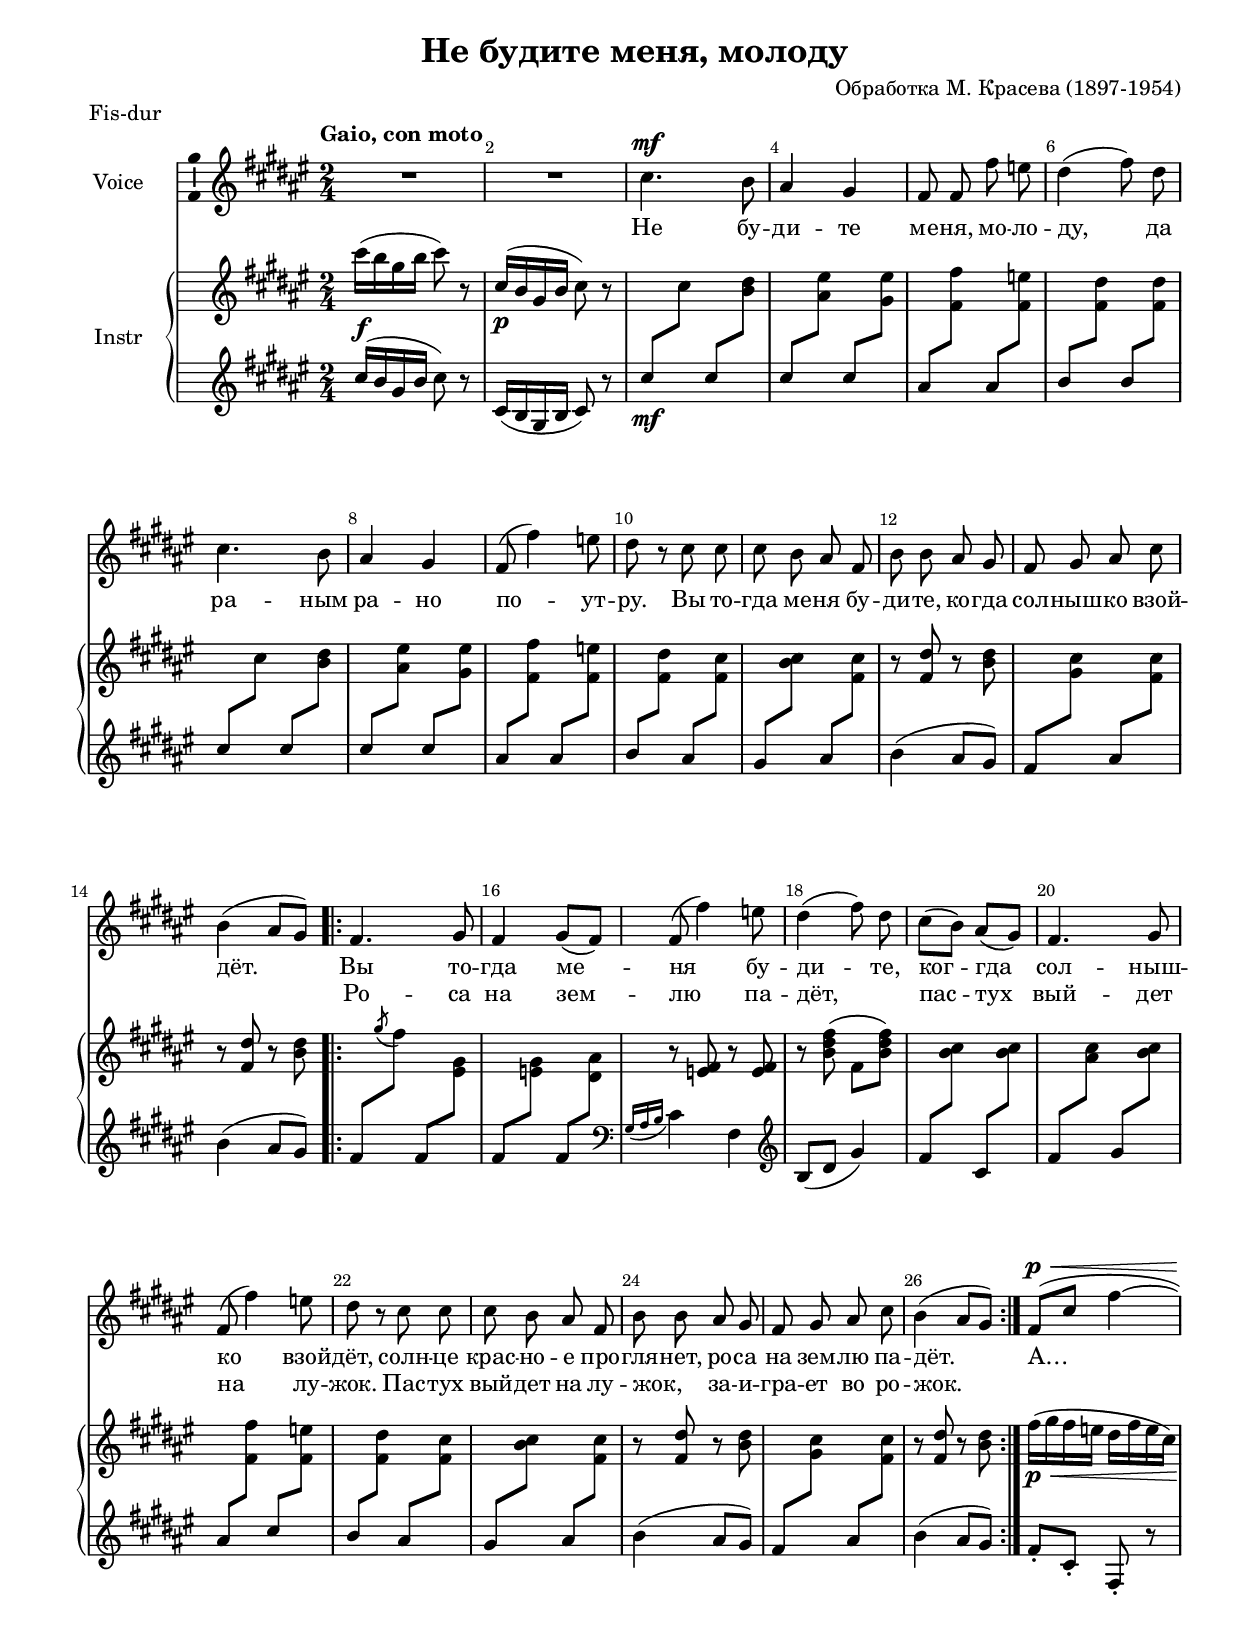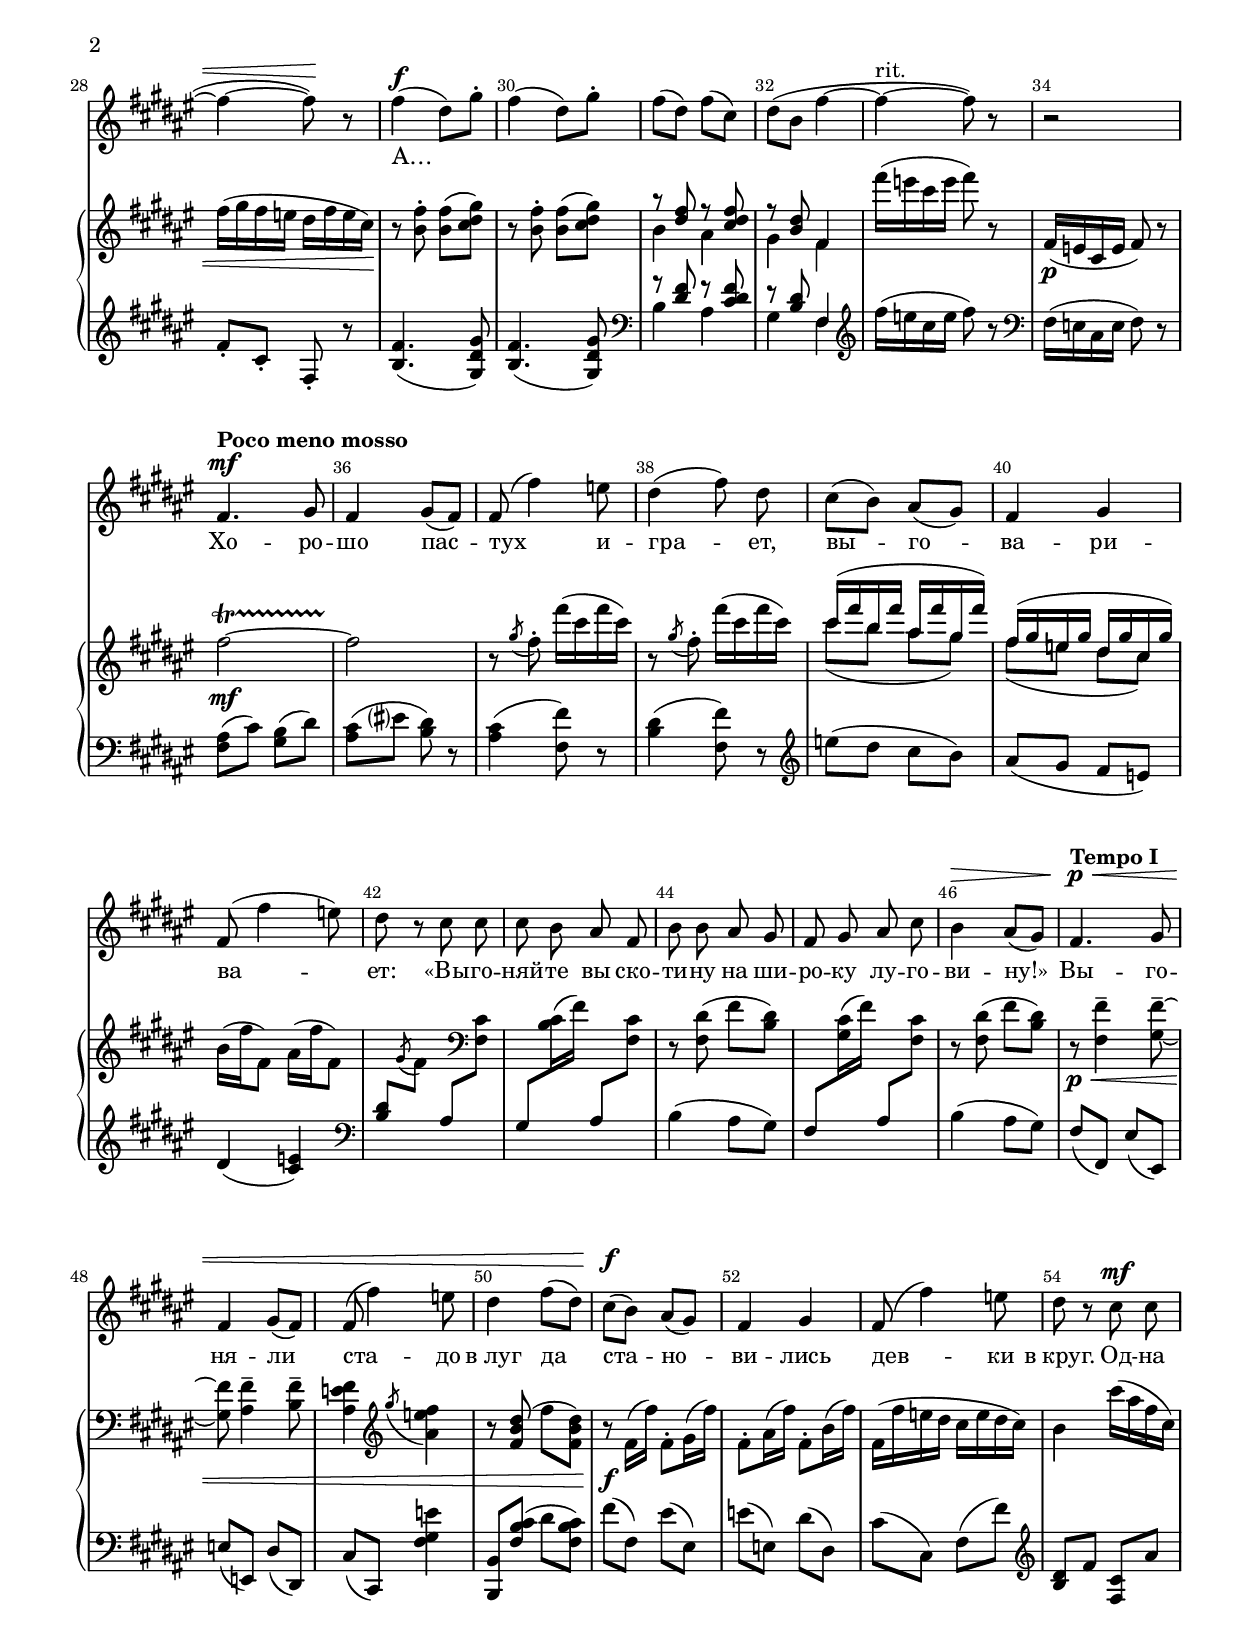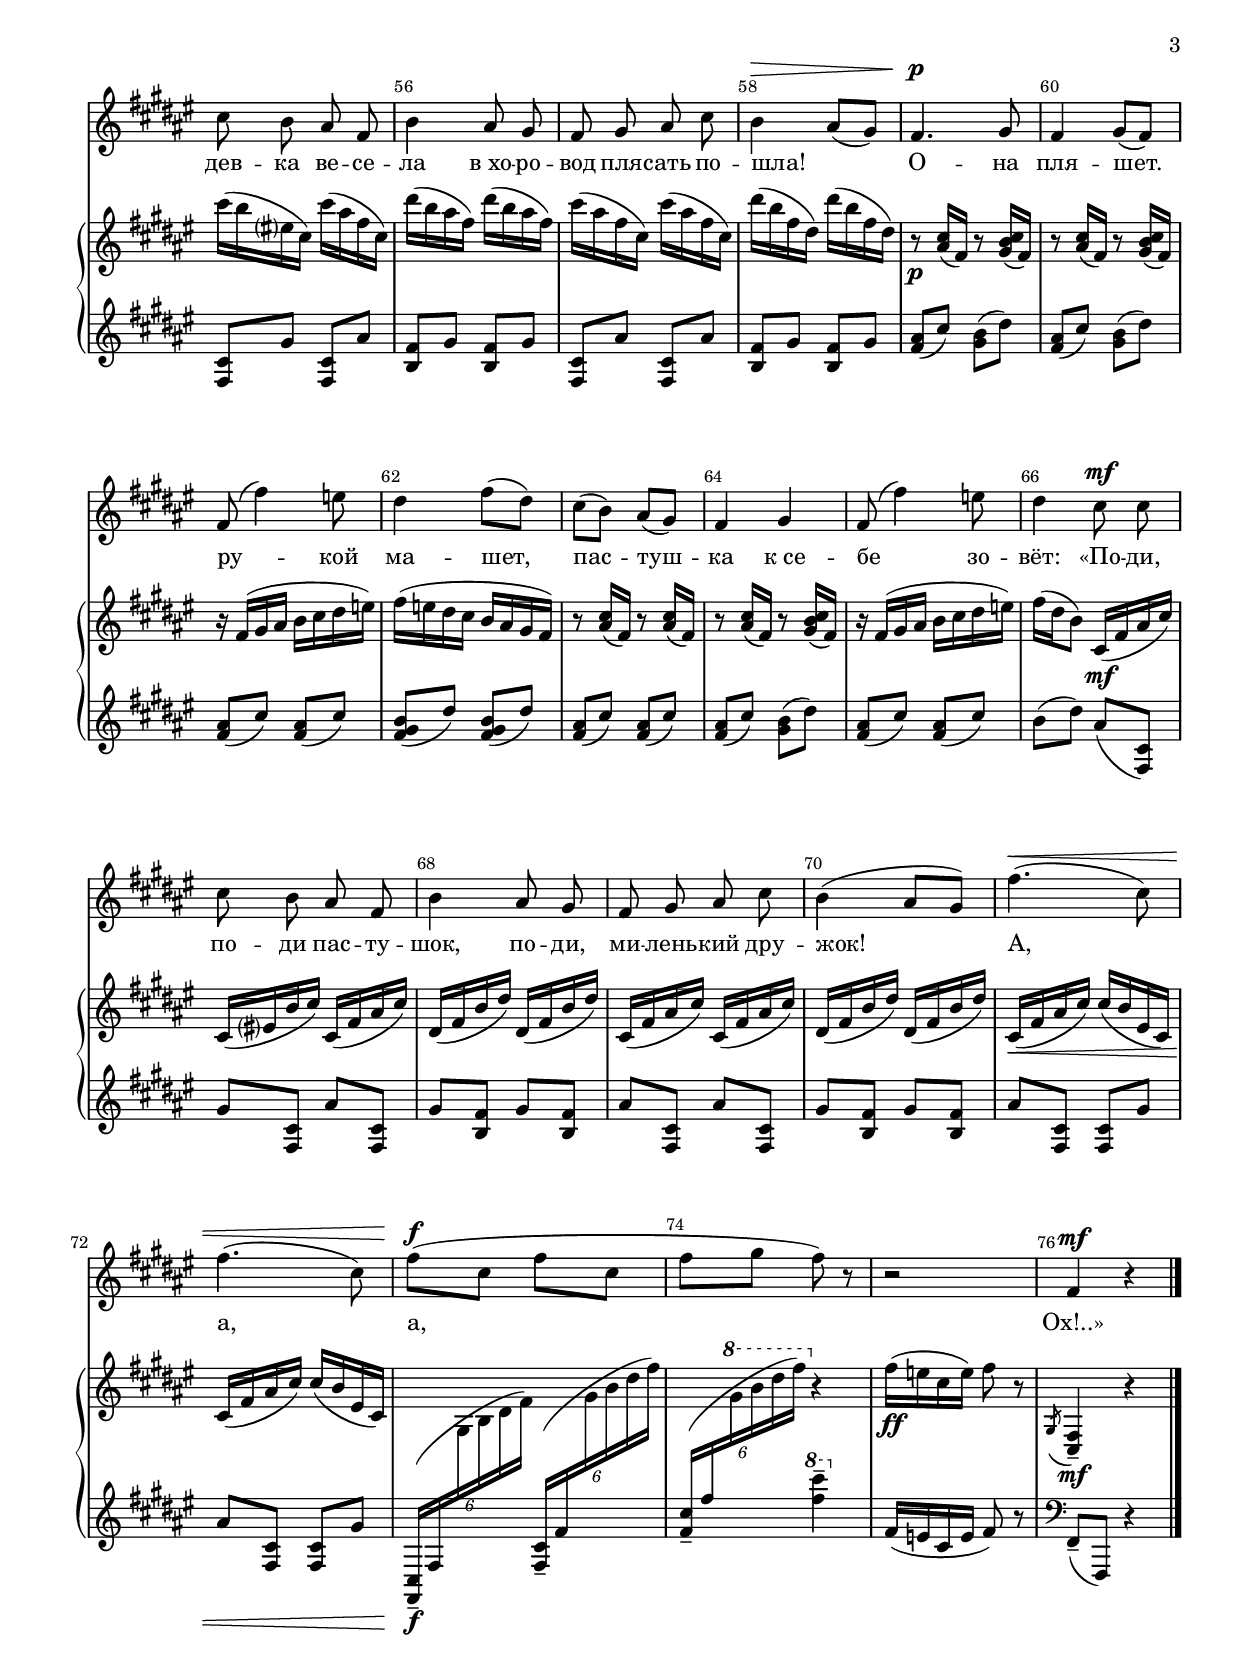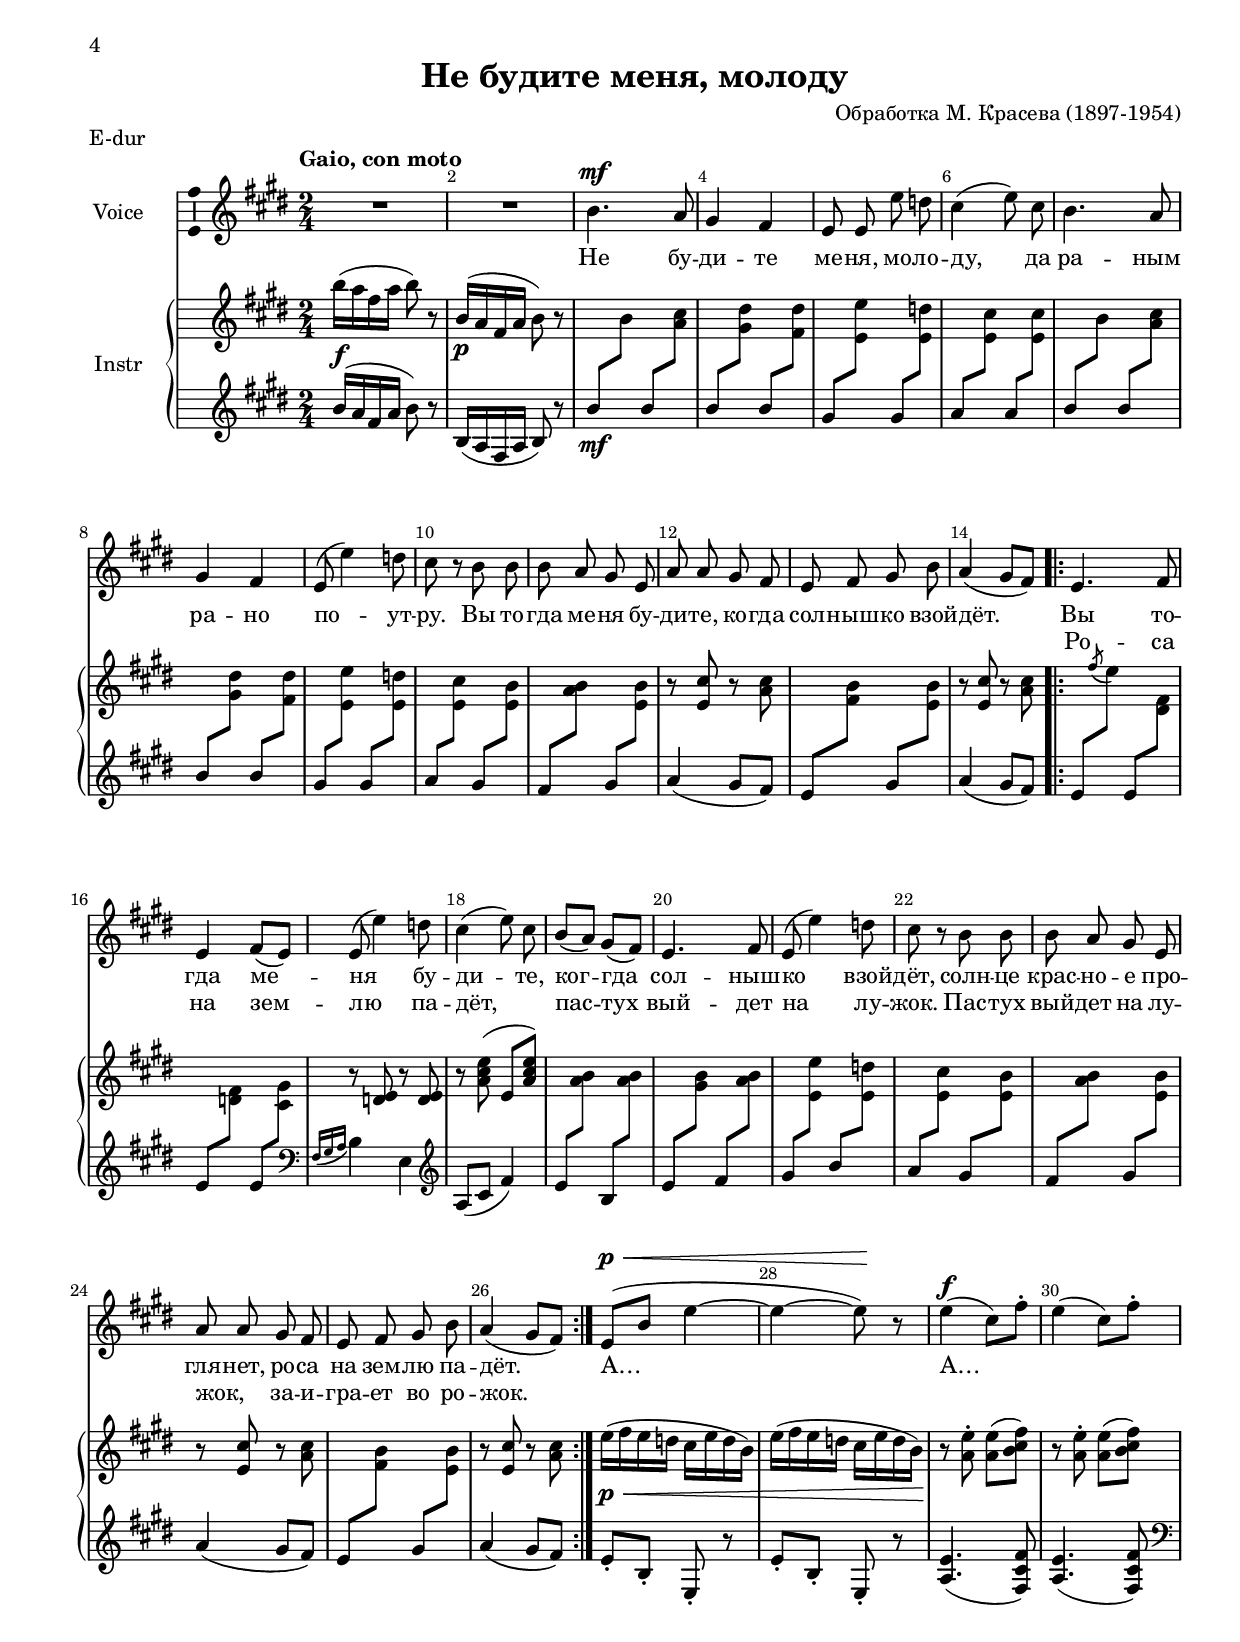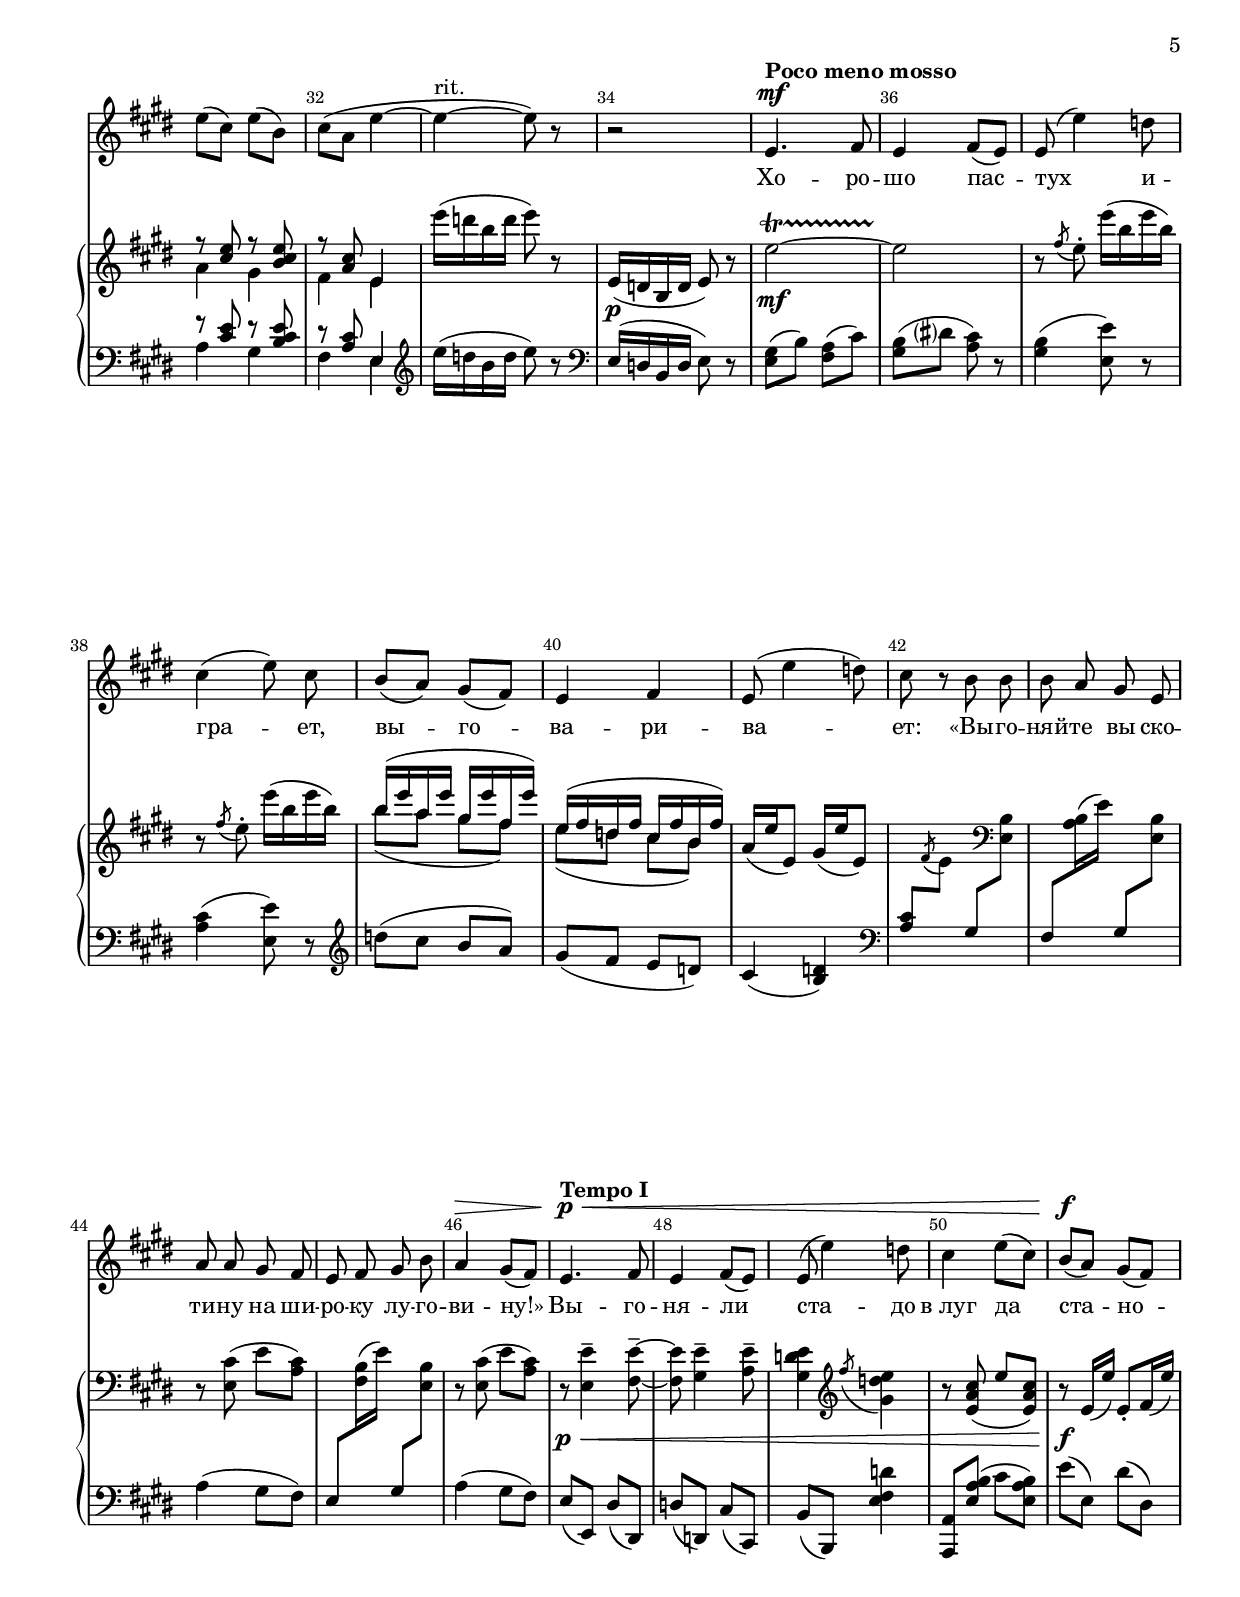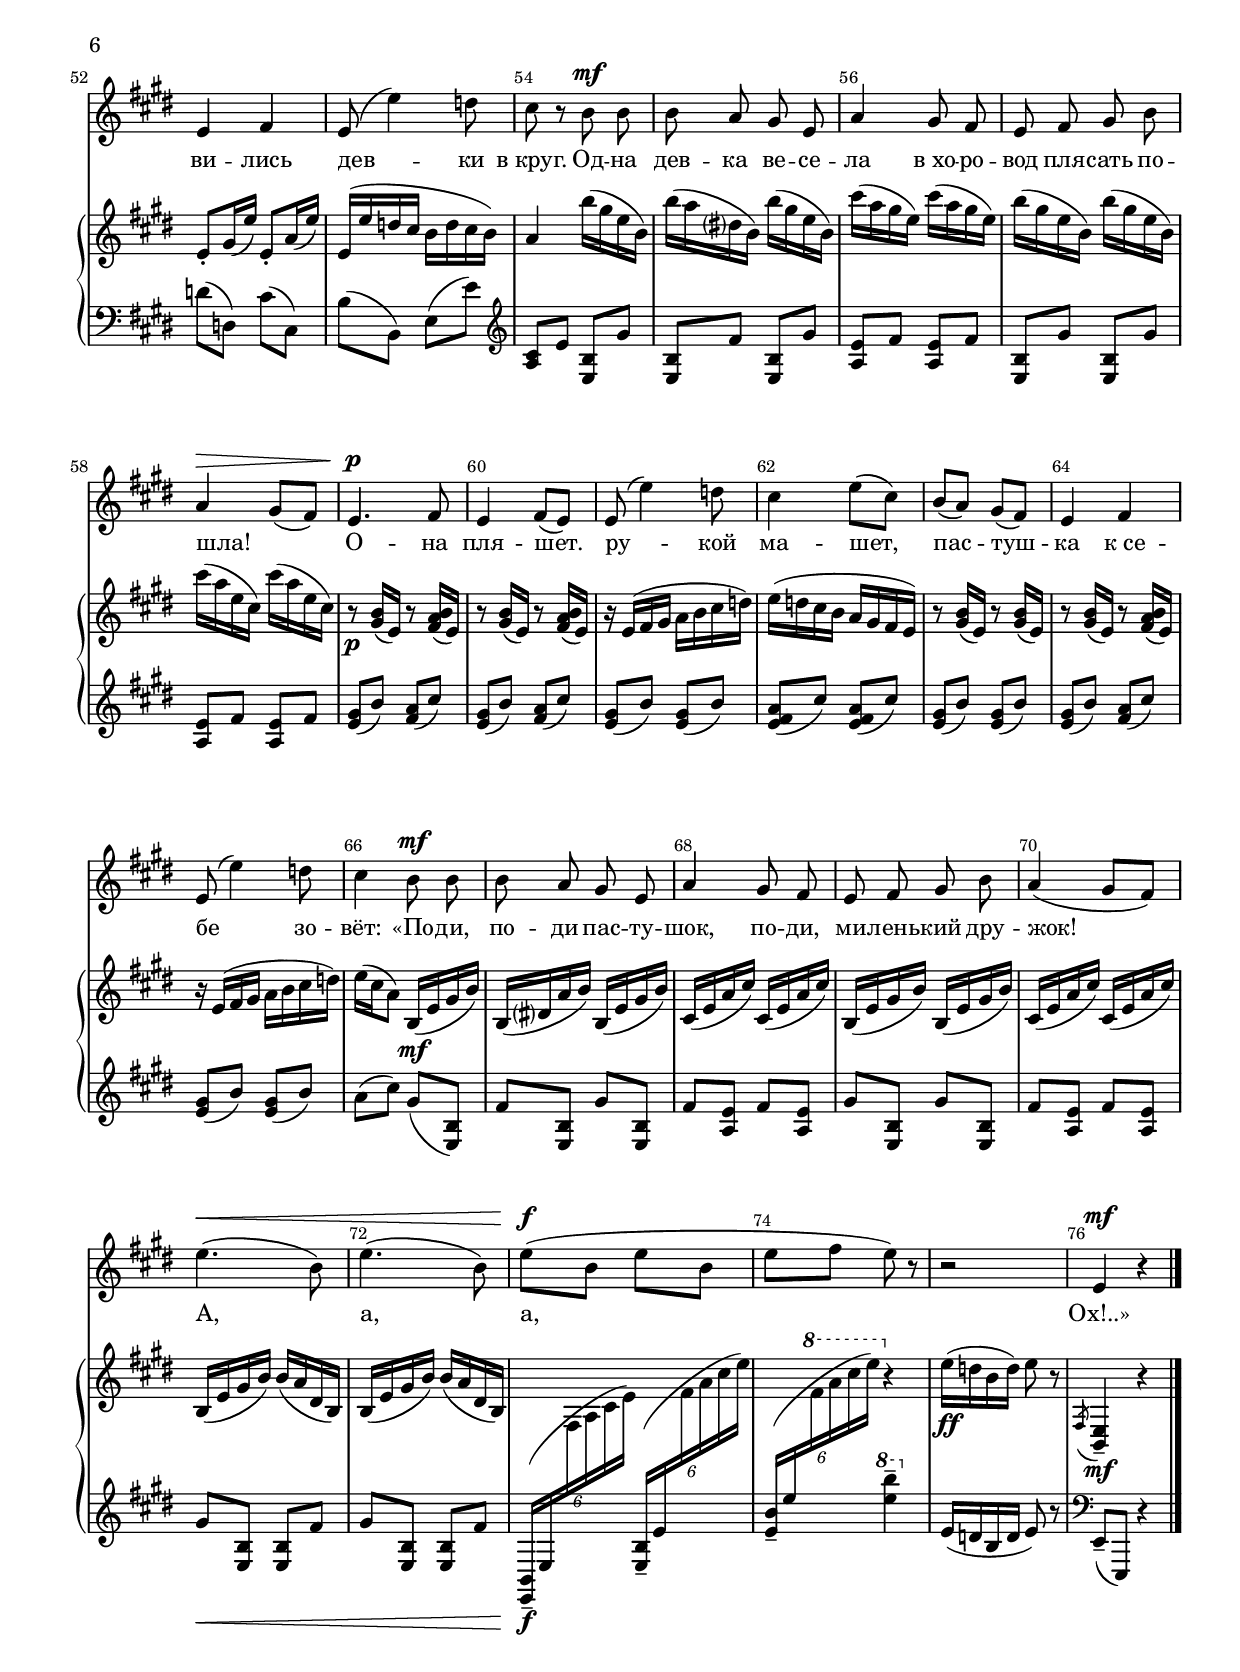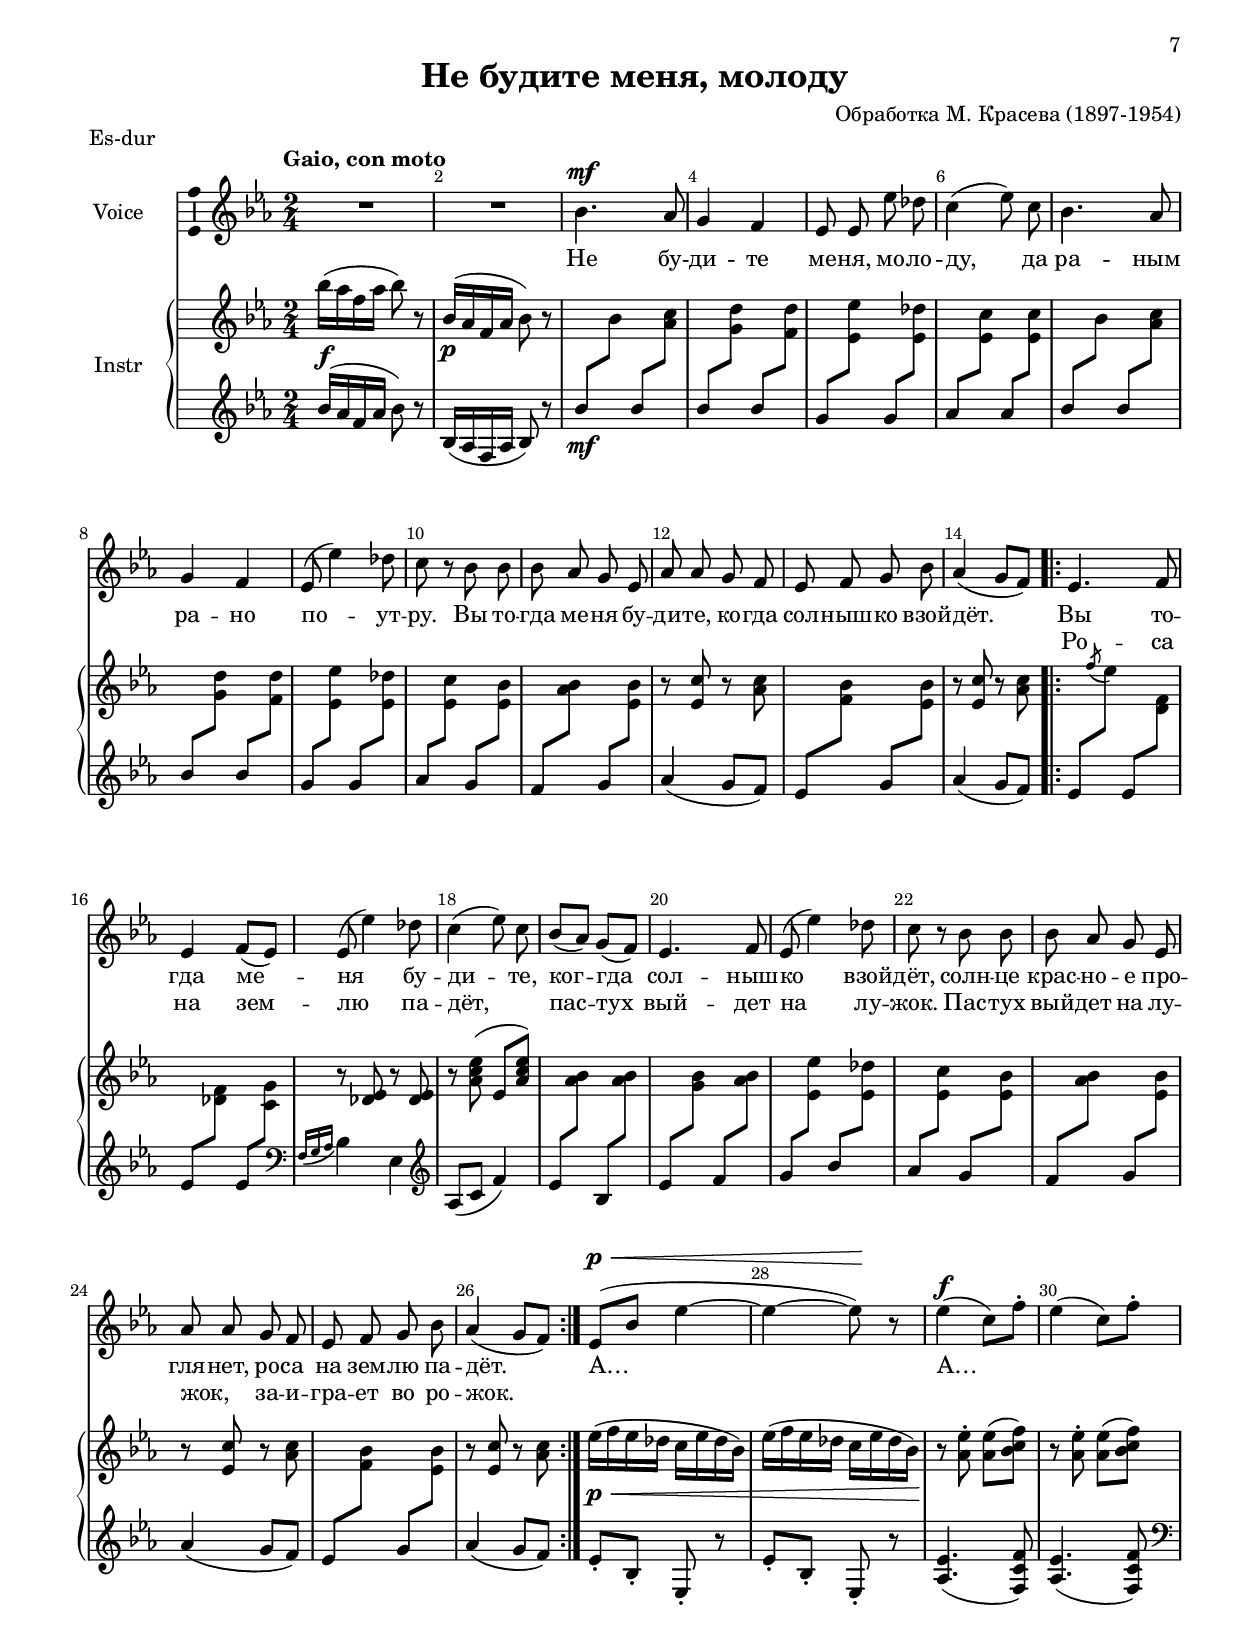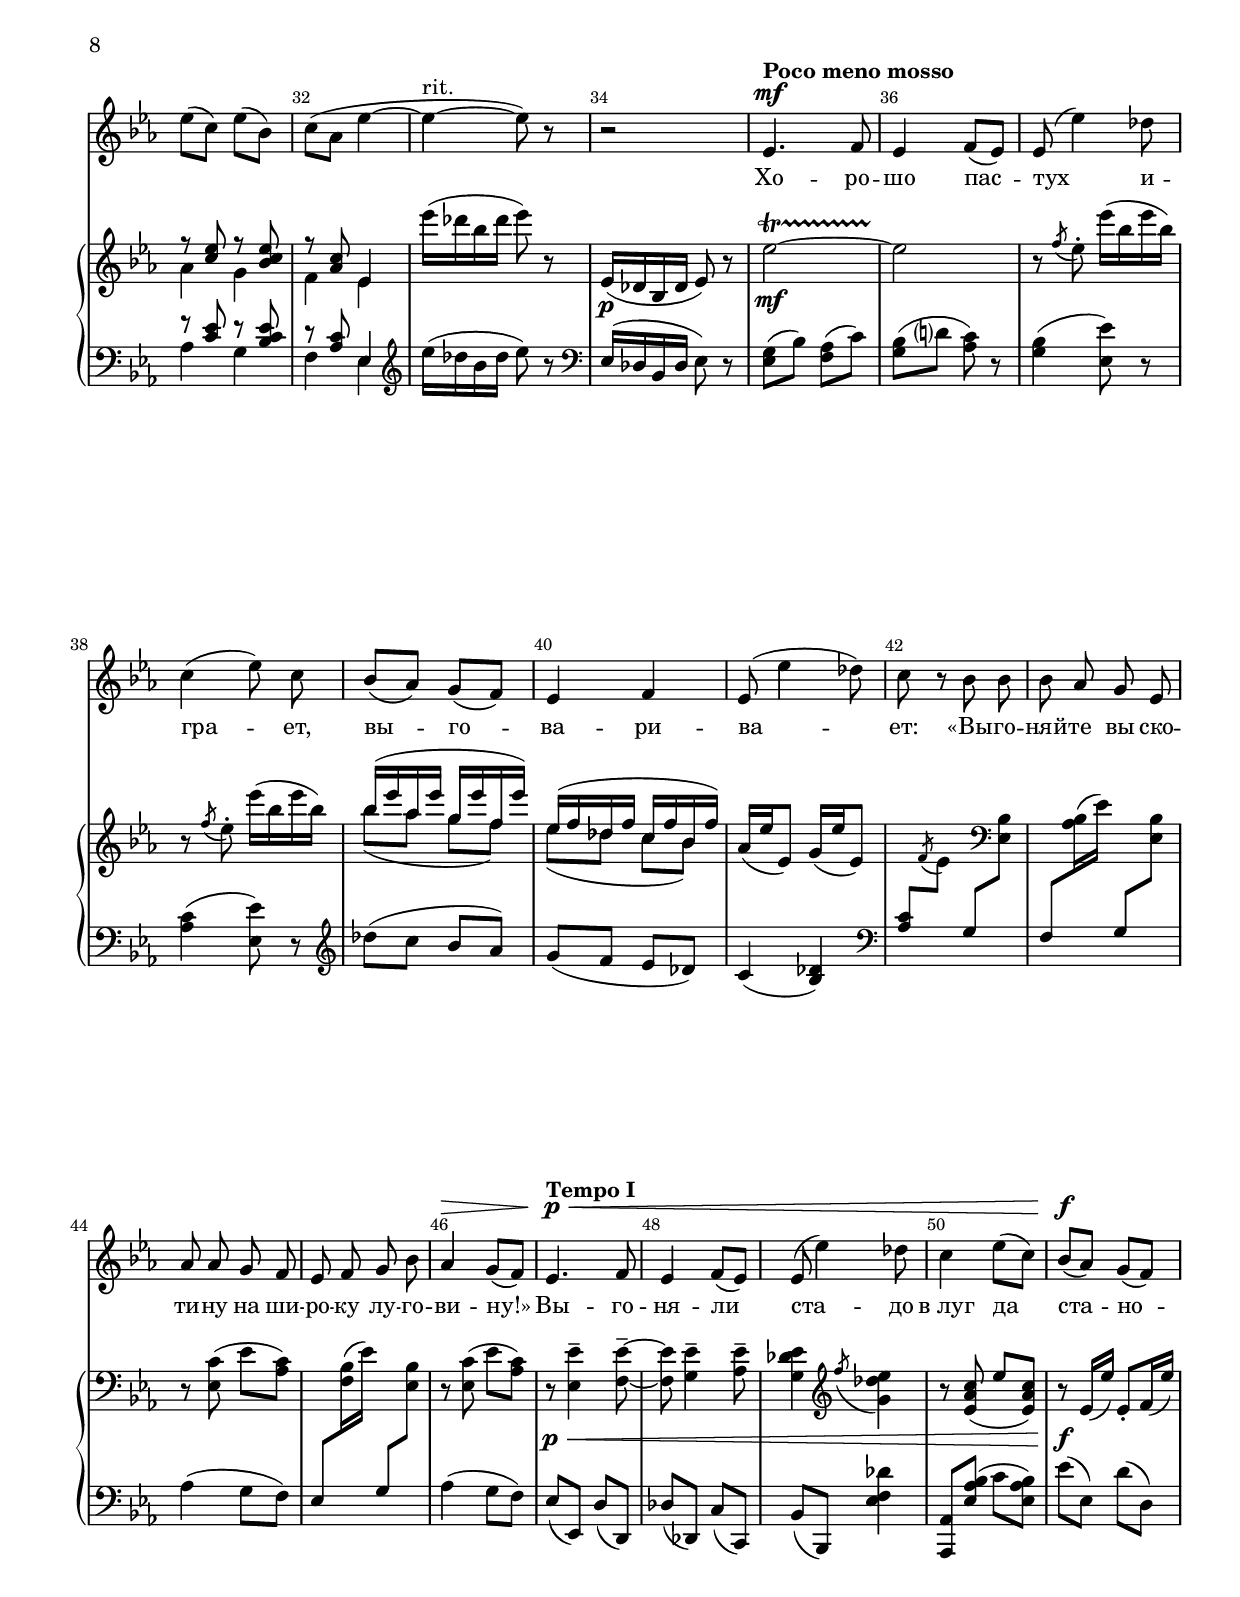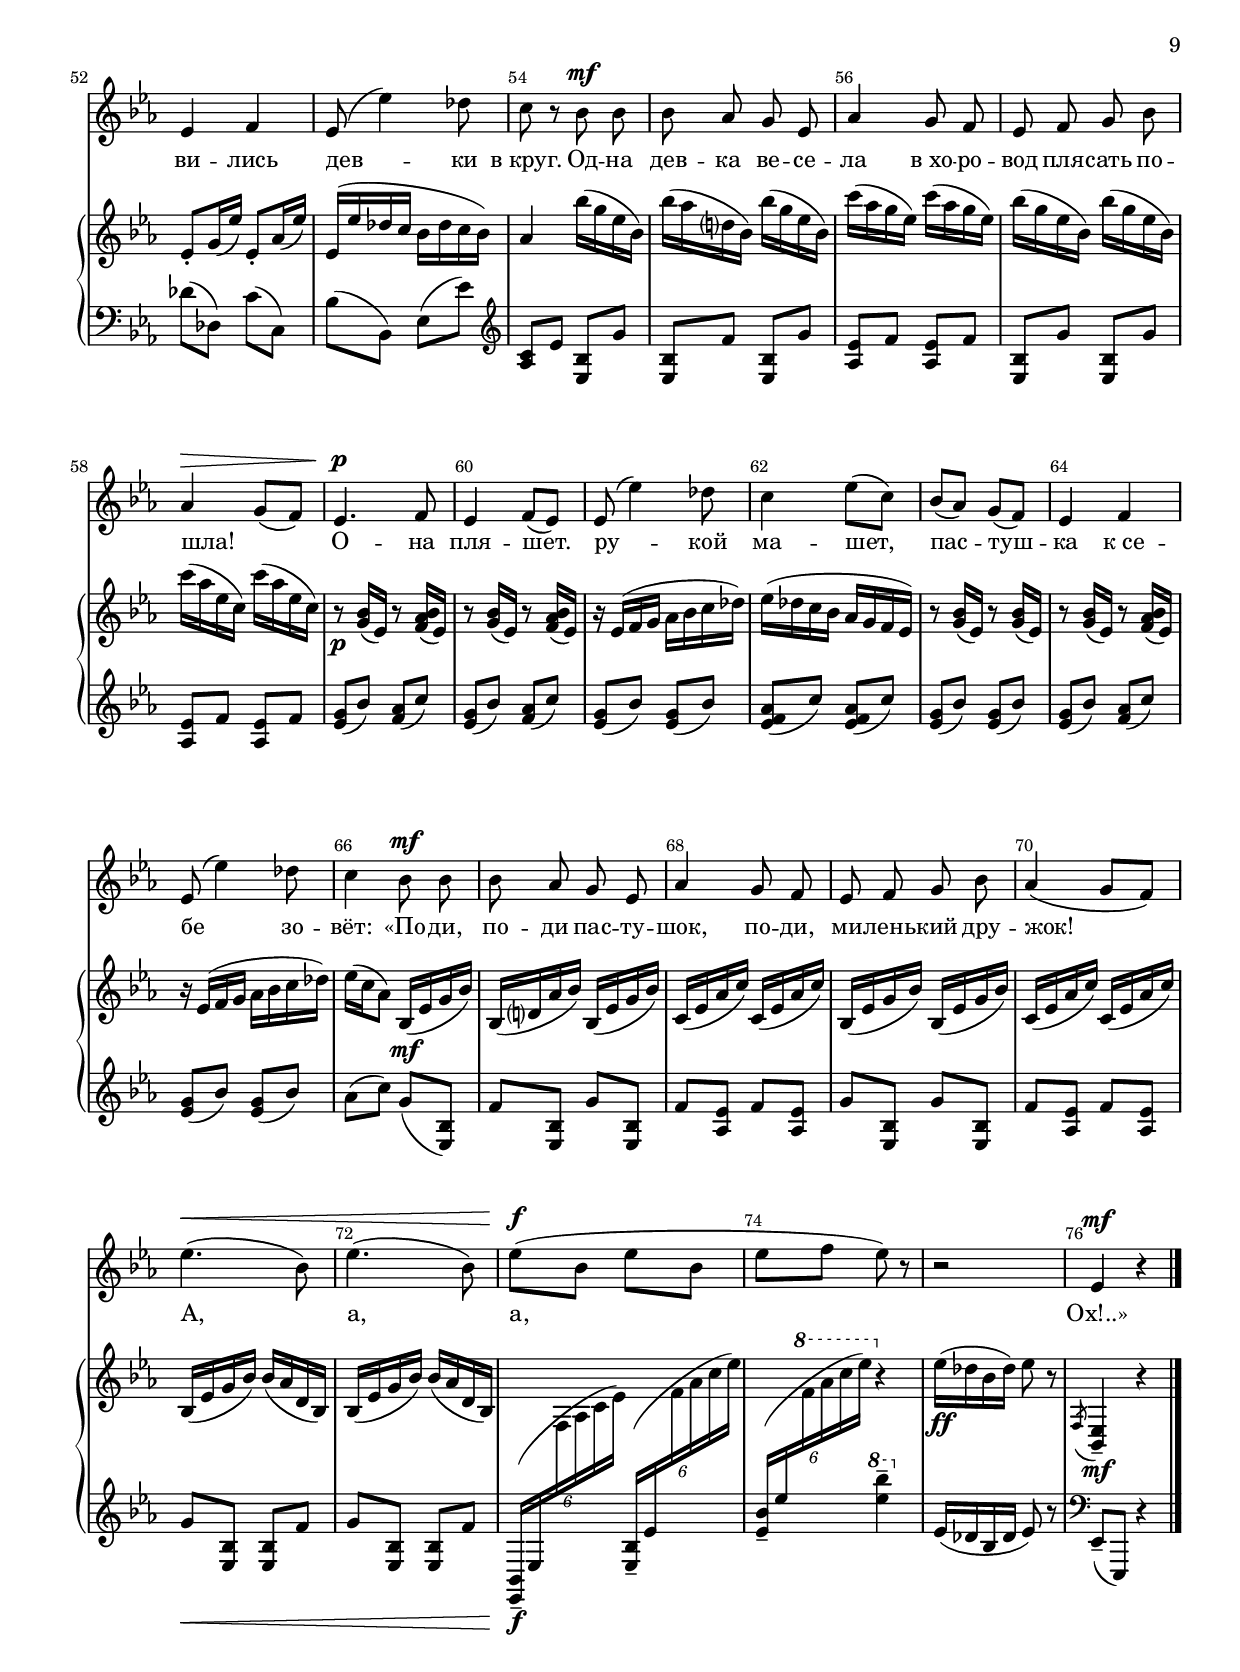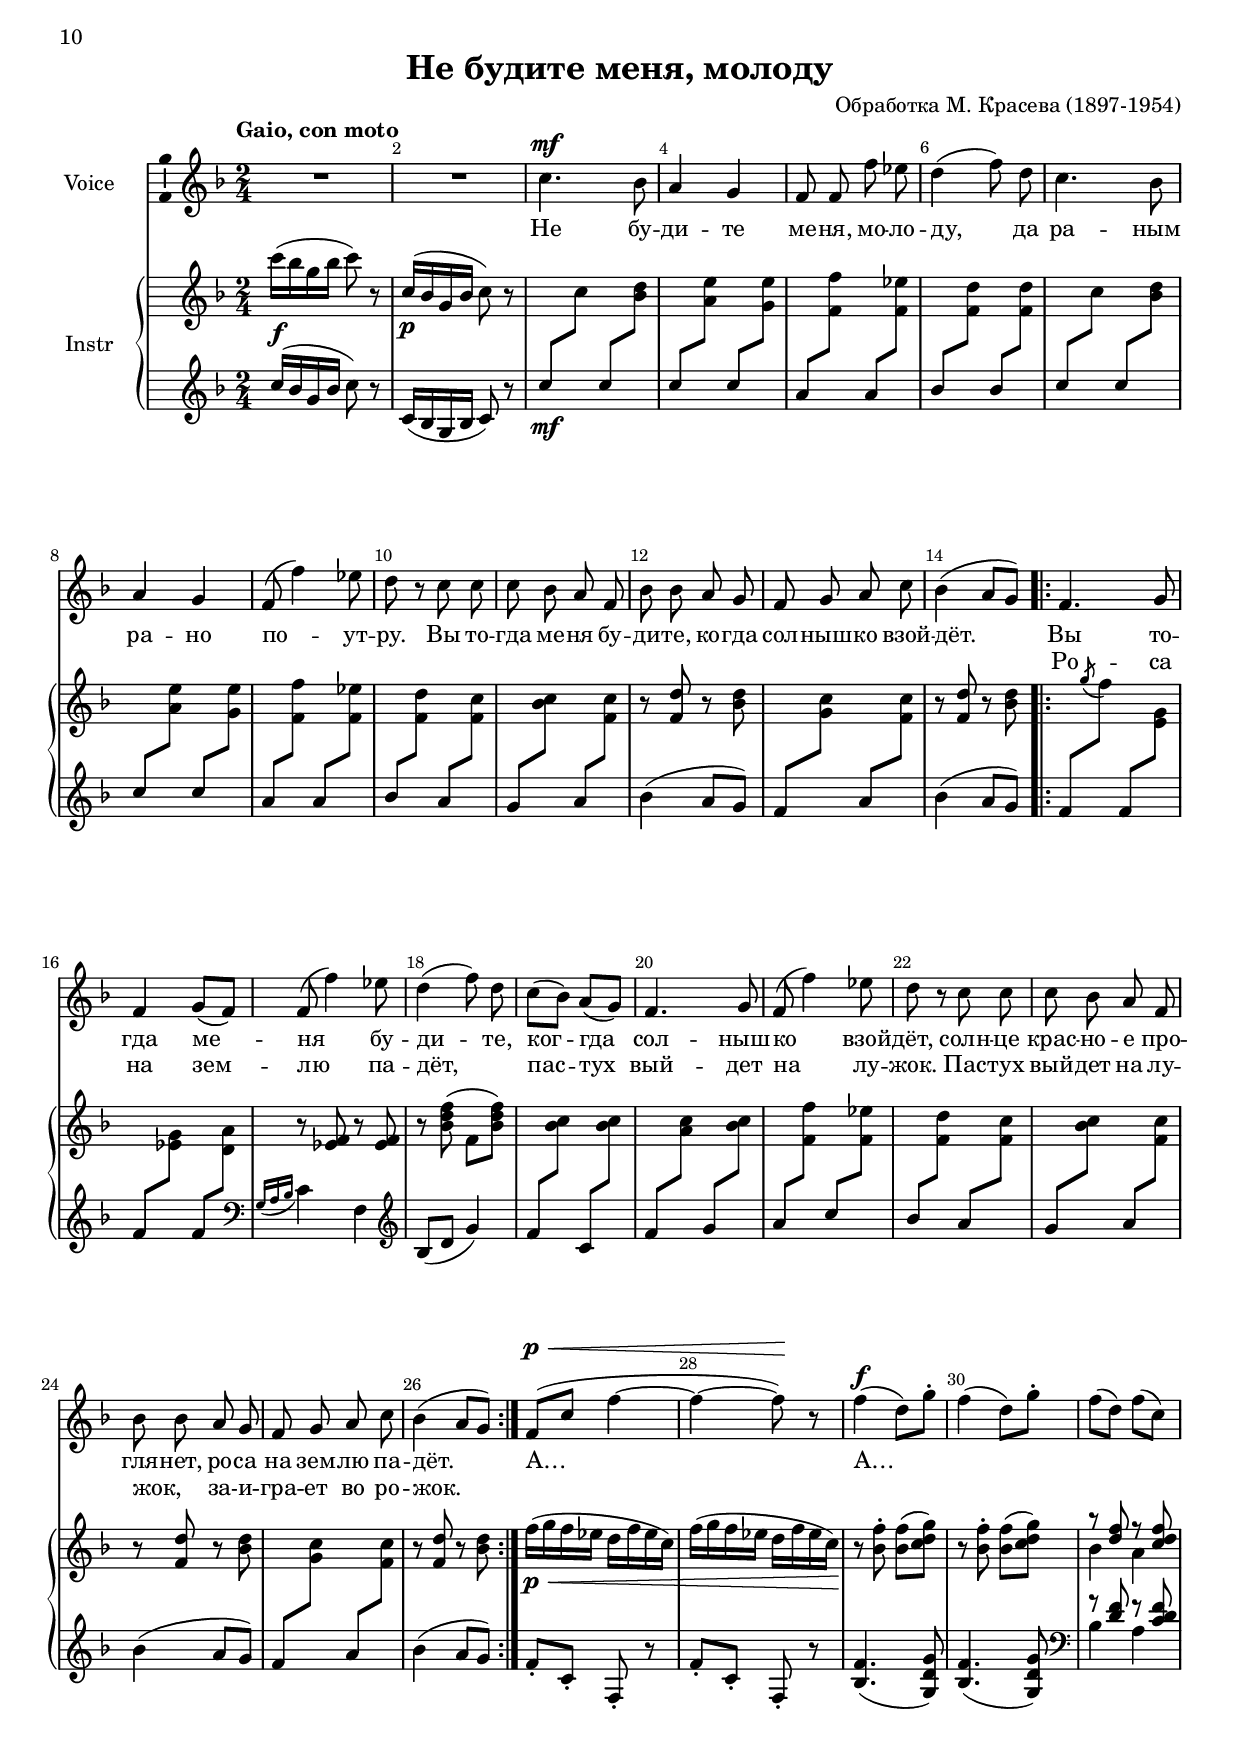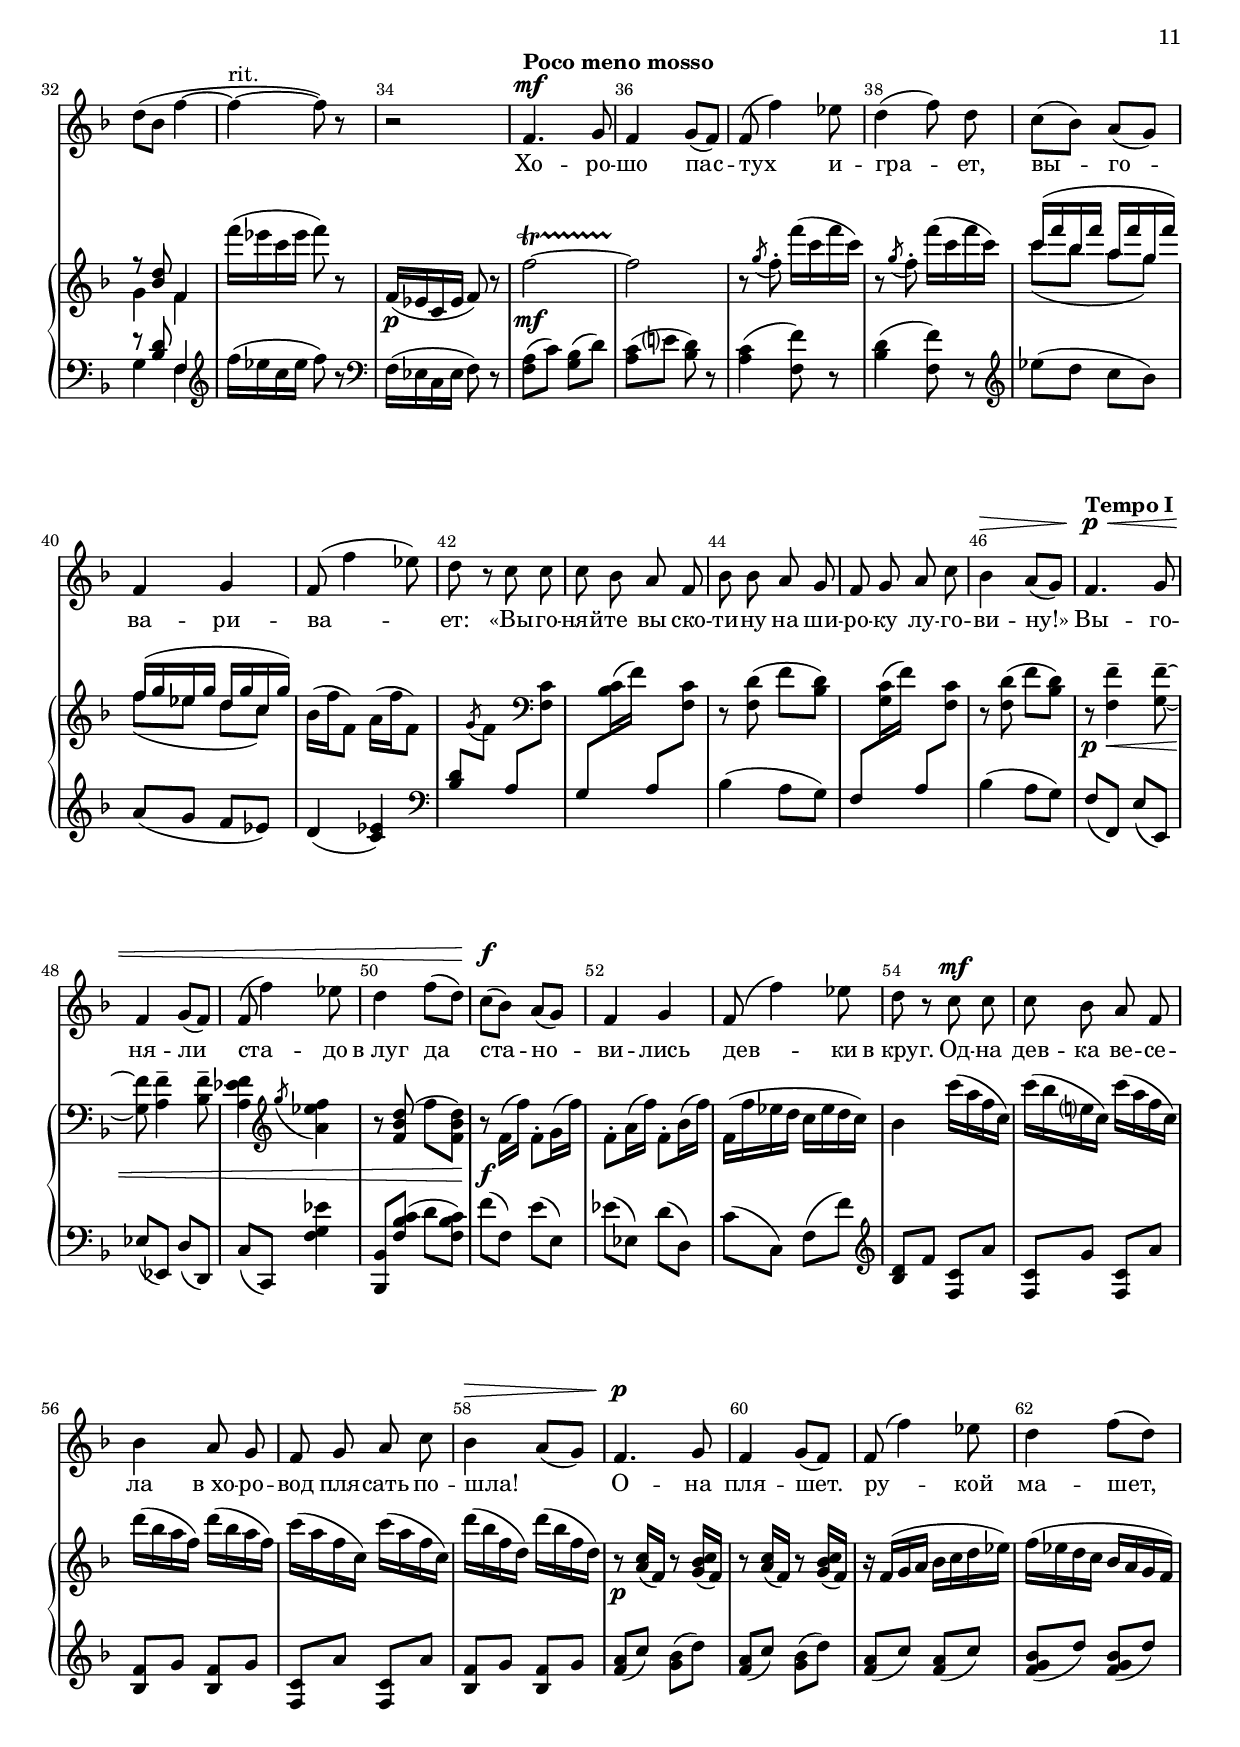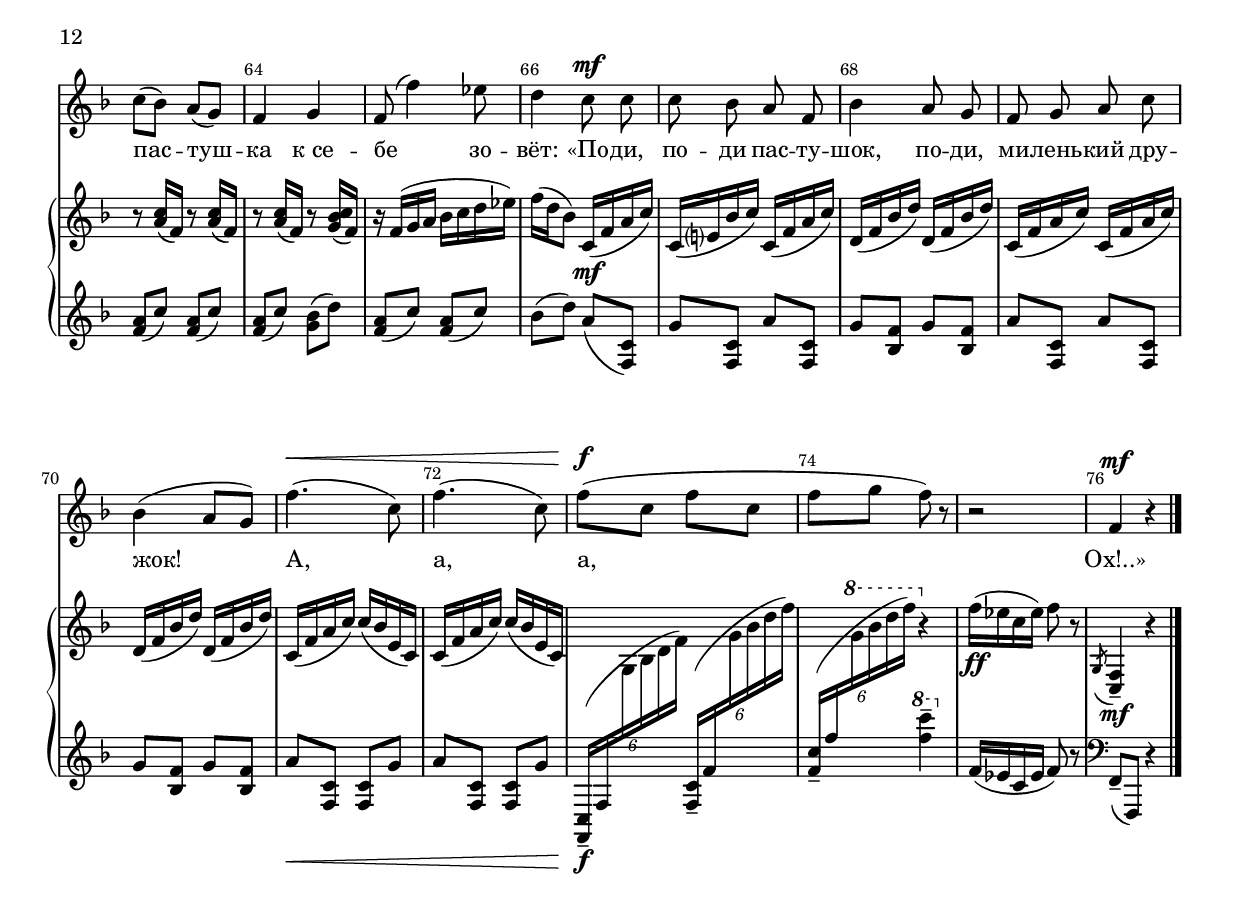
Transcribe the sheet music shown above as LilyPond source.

\version "2.18.2"

#(ly:set-option 'point-and-click #f)
#(ly:set-option 'midi-extension "mid")
#(set-default-paper-size "a4")
#(set-global-staff-size 18.5)

\header {
  title = "Не будите меня, молоду"
  %composer = "Composer"
  arranger = "Обработка М. Красева (1897-1954)"
  % Удалить строку версии LilyPond 
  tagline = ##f
}

global = {
  \key d \minor
  \time 2/4
  \numericTimeSignature
}

br = { \break }
br = {}

scoreVoice = \relative c'' {
  \global
  \dynamicUp
  \autoBeamOff
  \override Score.BarNumber.break-visibility = #end-of-line-invisible
  \set Score.barNumberVisibility = #(every-nth-bar-number-visible 2)
  R2*2 |
  c4.\mf bes8 |
  a4 g |
  f8 f f' es |
  d4( f8) d |
  c4. bes8 |
  
  a4 g |
  f8( f'4) es8 |
  d r c c |
  c bes a f |
  bes bes a g |
  f g a c |
  bes4( a8[ g]) |
  \repeat volta 2 {
    f4. g8 |
    f4 g8([ f]) |
    f( f'4) es8 |
    d4( f8) d8 |
    c([ bes]) a([ g]) |
    f4. g8 |
    f( f'4) es8 |
    d8 r c c |
    c bes a f |
    bes bes a g |
    f g a c |
    bes4( a8[ g]) |
  }
  f8[(\p\< c'] f4~ |
  f~ f8)\! r |
  f4\f( d8)[ g-.] |
  f4( d8)[ g-.] |
  f[( d]) f[( c]) |
  d[( bes] f'4~ | \br
  f~^\markup"rit."  f8) r
  r2 |
  \tempo "Poco meno mosso"
  f,4.\mf g8 |
  f4 g8[( f]) |
  f( f'4) es8 |
  d4( f8) d | \br
  c[( bes]) a[( g]) |
  f4 g |
  f8( f'4 es8) |
  d8 r c c |
  c bes a f |
  bes bes a g | \br
  f g a c |
  bes4\> a8[( g]) |
  \tempo "Tempo I"
  f4.\p\< g8 |
  f4 g8[( f]) |
  f( f'4) es8 |
  d4 f8[( d]) |
  c[(\f bes]) a[( g]) | \br
  f4 g |
  f8( f'4) es8 |
  d r c\mf c |
  c bes a f | \br
  bes4 a8 g |
  f g a c |
  bes4\> a8[( g]) |
  f4.\p g8 | \br
  f4 g8[( f]) |
  f( f'4) es8 |
  d4 f8[( d]) |
  c[( bes]) a[( g]) |
  f4 g | \br
  f8( f'4) es8 |
  d4 c8\mf c |
  c bes a f |
  bes4 a8 g | \br
  f g a c |
  bes4( a8[ g]) |
  f'4.(\< c8) |
  f4.( c8) | \br
  f[(\f c] f[ c] |
  f[ g] f) r |
  r2 |
  f,4\mf r \bar "|."
}

scoreVoiceL = \lyricmode {
  Не бу -- ди -- те ме -- ня, мо -- ло -- ду,
  да ра -- ным ра -- но по -- ут -- ру. Вы то -- гда ме -- ня бу -- ди -- те, ко -- гда сол -- ныш -- ко взой -- дёт.
  Вы то -- гда ме -- ня бу -- ди -- те, ког -- гда сол -- ныш -- ко взой -- дёт,
  солн -- це крас -- но -- е про -- гля -- нет, ро -- са на зем -- лю па -- дёт.
  А… А… _ _ _ _
  Хо -- ро -- шо пас -- тух и -- гра -- ет,
  вы -- го -- ва -- ри -- ва -- ет: «Вы -- го -- няй -- те вы ско -- ти -- ну на ши --
  ро -- ку лу -- го -- ви -- ну!» Вы -- го -- ня -- ли ста -- до в_луг да ста -- но --
  ви -- лись дев -- ки в_круг. Од -- на дев -- ка ве -- се --
  ла в_хо -- ро -- вод пля -- сать по -- шла! _  О -- на
  пля -- шет. ру -- кой ма -- шет, пас -- туш -- ка к_се --
  бе зо -- вёт: «По -- ди, по -- ди пас -- ту -- шок, по -- ди,
  ми -- лень -- кий дру -- жок!
  А,
  а,
  а,
  Ох!..»
}

scoreVoiceLL = \lyricmode {
  \repeat unfold 32 \skip 1
 Ро -- са на зем -- лю па -- дёт, _  пас -- тух вый -- дет на лу -- жок. Пас -- тух вый -- дет на лу -- жок, _ за -- и -- гра -- ет во ро -- жок. 
}

U = { \change Staff = right }
D = { \change Staff = left }

scoreInstrRight = \relative c''' {
  \global
  \dynamicNeutral
  \tempo "Gaio, con moto"
  c16(\f bes g bes c8) r |
  c,16(\p bes g bes c8) r |
  \D c\mf \U c \D c \U <bes d> |
  \D c \U <a e'> \D c \U <g e'> |
  \D a \U <f f'> \D a \U <f es'> |
  \D bes \U <f d'> \D bes \U <f d'> |
  \D c' \U c \D c \U <bes d> | \br
  
  \D c \U <a e'> \D c \U <g e'> |
  \D a \U <f f'> \D a \U <f es'> |
  \D bes \U <f d'> \D a \U <f c'> |
  \D g \U <bes c> \D a \U <f c'> |
  r <f d'> r <bes d> |
  \D f \U <g c> \D a \U <f c'> |
  r <f d'> r <bes d>  \br
  
  \repeat volta 2 {
    \D f \U \acciaccatura g' f \D f, \U <e g> |
    \D f \U <es g> \D f \U <d a'> |
    r <es f> r q |
    r <bes' d f>( f <bes d f>) |
    \D f \U <bes c> \D c, \U <bes' c> |
    \D f \U <a c> \D g \U <bes c> |
    \D a \U <f f'> \D c' \U <f, es'> | \br
    
    \D bes \U <f d'> \D a \U <f c'> |
    \D g \U <bes c> \D a \U <f c'> |
    r <f d'> r <bes d> |
    \D f \U <g c> \D a \U <f c'> |
    r <f d'> r <bes d> |
  } \br
  
  f'16(\p\< g f es d f es c) |
  f( g f es d f es c)\!
  r8 <bes f'>-. q( <c d g>) |
  r <bes f'>-. q( <c d g>) |
  << { r <d f> r <c d f> | r <bes d> f4 } \\ { bes4 a g f } >>
  
  f''16( es c es f8) r |
  f,,16(\p es c es f8) r |
  f'2~\mf \startTrillSpan |
  f \stopTrillSpan |
  r8 \acciaccatura g f-. f'16( c f c) |
  r8 \acciaccatura g f-. f'16( c f c) |
  << { c( f bes, f' a, f' g, f' ) f,( g es g d g c, g') } \\ { c8( bes a g) f( es d c) } >> 
  bes16( f' f,8) a16( f' f,8) |
  \D <bes, d> \U \acciaccatura g' f \D a, \U \clef bass <f c'> |
  \D g \U <bes c>16( f') \D a,8 \U <f c'> |
  r <f d'>( f' <bes, d>) |
  \D f \U <g c>16( f') \D a,8 \U <f c'> |
  r <f d'>( f' <bes, d>) |
  r\p\< <f f'>4-- <g f'>8~-- |
  q <a f'>4-- <bes f'>8-- |
  <a es' f>4 \clef treble \acciaccatura g''8 <f es a,>4 |
  r8 <f, bes d>( f' <f, bes d>) |
  r\f f16( f') f,8-. g16( f') |
  
  f,8-. a16( f') f,8-. bes16( f') |
  f,( f' es d c es d c) |
  bes4 c'16( a f c) |
  c'( bes e,? c) c'( a f c) |
  
  d'( bes a f) d'( bes a f) |
  c'( a f c) c'( a f c) |
  d'( bes f d) d'( bes f d) |
  r8\p <a c>16( f) r8 <g bes c>16( f) |
  
  r8 <a c>16( f) r8 <g bes c>16( f) |
  r f( g a bes c d es) |
  f( es d c bes a g f) |
  r8 <a c>16( f) r8 <a c>16( f) |
  r8 <a c>16( f) r8 <g bes c>16( f) |
  
  r f( g a bes c d es) |
  f( d bes8) c,16(\mf f a c) |
  c,( e? bes' c) c,( f a c) |
  d,( f bes d) d,( f bes d) |
  
  c,( f a c) c,( f a c) |
  d,( f bes d) d,( f bes d) |
  c,(\< f a c) c( bes e, c) |
  c( f a c) c( bes e, c) |
  \D \tuplet 6/4 { <f,, c'>16--(\f f' \U g bes d f) }   \D \tuplet 6/4 { <f, c'>--( f' \U g bes d f ) } |
  \D \tuplet 6/4 { <f, c'>--( f' \U \ottava 1 g bes d f) } \ottava 0 r4 |
  f,16\ff( es c es) f8 r |
  \acciaccatura g,, <f c>4--\mf r 
}

scoreInstrLeft = \relative c'' {
  \global
  \dynamicUp
  c16( bes g bes c8) r |
  c,16( bes g bes c8) r |
  s2*9
  bes'4( a8 g)
  s2
  bes4( a8 g)
  
  \repeat volta 2 {
    s2*2
    \clef bass \acciaccatura { g,16 a bes } c4 f, |
    \clef treble bes8( d g4) |
    s2*5
    bes4( a8 g) |
    s2
    bes4( a8 g) |
  }
  
  f8-. c-. f,-. r |
  f'-. c-. f,-. r |
  <bes f'>4.( <g d' g>8) |
  <bes f'>4.( <g d' g>8) |
  \clef bass << { r8 <d' f> r <c d f> r <bes d> f4 } \\ { bes4 a g f } >> |
  
  \clef treble f''16( es c es f8) r |
  \clef bass f,,16( es c es f8) r |
  <f a>8( c') <g bes>( d') |
  <a c>( e'? <bes d>) r |
  <a c>4( <f f'>8) r
  <bes d>4( <f f'>8) r
  \clef treble es''( d c bes) |
  a( g f es) |
  d4( <c es>) |
  \clef bass s2*2 |
  bes4( a8 g) |
  
  s2 |
  bes4( a8 g) |
  f( f,) e'( e,) |
  es'( es,) d'( d,) |
  c'( c,) <f' g es'>4 |
  <bes, bes,>8 <f' bes c>( d' <f, bes c>) |
  f'( f,) e'( e,) |
  
  es'( es,) d'( d,) |
  c'( c,) f( f') |
  \clef treble <bes, d> f' <f, c'> a' |
  <f, c'> g' <f, c'> a' |
  
  <bes, f'> g' <bes, f'> g' |
  <f, c'> a' <f, c'> a' |
  <bes, f'> g' <bes, f'> g' |
  <f a>( c') <g bes>( d') |
  
  <f, a>( c') <g bes>( d') |
  <f, a>( c') <f, a>( c') |
  <f, g bes>( d') <f, g bes>( d') |
  <f, a>( c') <f, a>( c') |
  <f, a>( c') <g bes>( d') |
  
  <f, a>( c') <f, a>( c') |
  bes( d) a( <f, c'>) |
  g' <f, c'> a' <f, c'> |
  g' <bes, f'> g' <bes, f'> |
  
  a' <f, c'> a' <f, c'> |
  g' <bes, f'> g' <bes, f'> |
  a' <f, c'> q g' |
  a <f, c'> q g' |
  s2 |
  s4 \ottava 1 <f'' c'>-- |
  \ottava 0 f,,16( es c es f8) r |
  \clef bass f,,8--( f,) r4
  
}

scoreVoicePart = \new Staff \with {
  instrumentName = "Voice"
  midiInstrument = "voice oohs"
  \consists "Ambitus_engraver"
} { \scoreVoice }
\addlyrics { \scoreVoiceL }
\addlyrics { \scoreVoiceLL }

scoreInstrPart =   \new PianoStaff \with {
    instrumentName = "Instr"
  } <<
    \new Staff = "right" \with {
      midiInstrument = "church organ"
    } \scoreInstrRight
    \new Staff = "left" \with {
      midiInstrument = "church organ"
    } \scoreInstrLeft
  >>

\bookpart {
  \paper {
  top-margin = 15
  left-margin = 15
  right-margin = 10
  bottom-margin = 15
  %ragged-bottom = ##t
  ragged-last-bottom = ##f
}
  \header {
  piece = "Fis-dur"
  }
\score {
  \transpose d dis
  <<
    \new ChoirStaff <<
      \scoreVoicePart
    >>
    \scoreInstrPart
  >>
  \layout { 
    \context {
      \Score

    }
    \context {
      \Staff
%\consists Ambitus_engraver 
    }
  %Metronome_mark_engraver
  }
  \midi {
    \tempo 4=90
  }
}
}

\bookpart {
  \paper {
  top-margin = 15
  left-margin = 15
  right-margin = 10
  bottom-margin = 15
  %ragged-bottom = ##t
  ragged-last-bottom = ##f
}
  \header {
  piece = "E-dur"
  }
\score {
  \transpose f e
  <<
    \new ChoirStaff <<
      \scoreVoicePart
    >>
    \scoreInstrPart
  >>
  \layout { 
    \context {
      \Score

    }
    \context {
      \Staff
%\consists Ambitus_engraver 
    }
  %Metronome_mark_engraver
  }
  \midi {
    \tempo 4=90
  }
}
}

\bookpart {
  \paper {
  top-margin = 15
  left-margin = 15
  right-margin = 10
  bottom-margin = 15
  %ragged-bottom = ##t
  ragged-last-bottom = ##f
}
  \header {
  piece = "Es-dur"
  }
\score {
  \transpose f es
  <<
    \new ChoirStaff <<
      \scoreVoicePart
    >>
    \scoreInstrPart
  >>
  \layout { 
    \context {
      \Score

    }
    \context {
      \Staff
%\consists Ambitus_engraver 
    }
  %Metronome_mark_engraver
  }
  \midi {
    \tempo 4=90
  }
}
}

\bookpart {
\score {
  <<
    \new ChoirStaff <<
      \scoreVoicePart
    >>
    \scoreInstrPart
  >>
  \layout { 
    \context {
      \Score

    }
    \context {
      \Staff
%\consists Ambitus_engraver 
    }
  %Metronome_mark_engraver
  }
}
}
